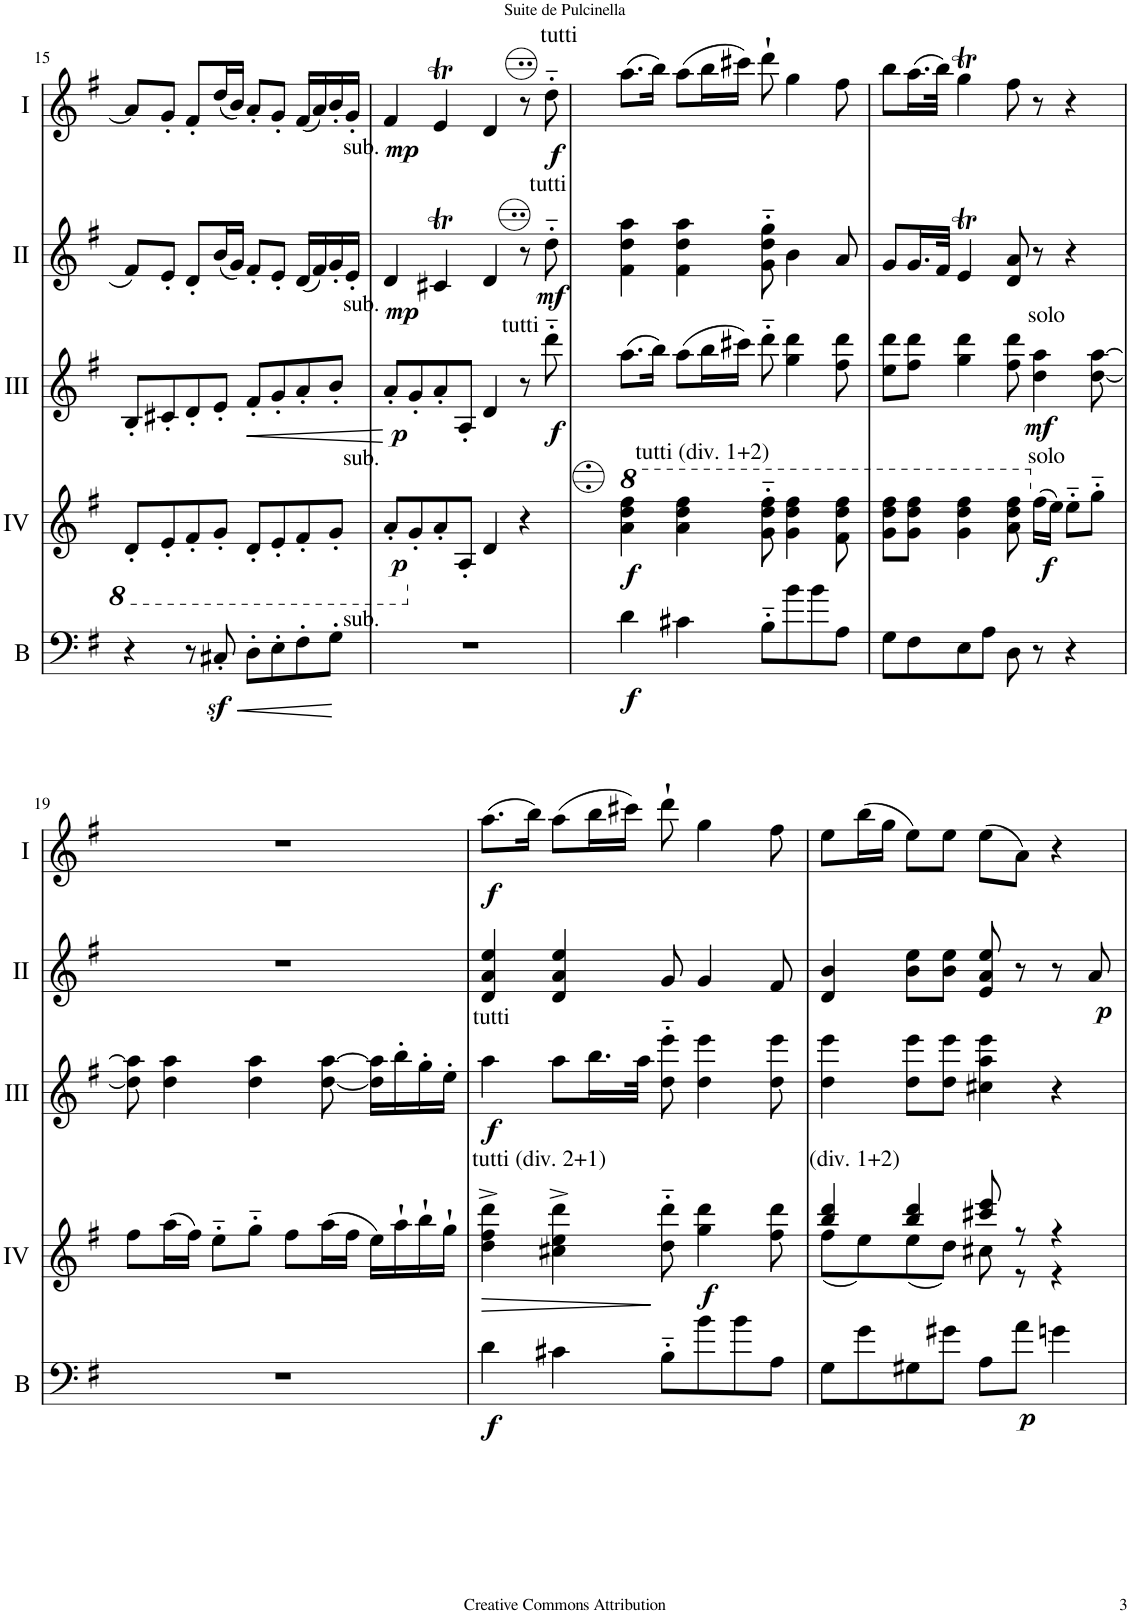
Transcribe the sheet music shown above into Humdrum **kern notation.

**kern	**dynam	**kern	**dynam	**kern	**dynam	**kern	**dynam	**kern	**dynam
*part5	*part5	*part4	*part4	*part3	*part3	*part2	*part2	*part1	*part1
*staff5	*staff5	*staff4	*staff4	*staff3	*staff3	*staff2	*staff2	*staff1	*staff1
*I"Bass	*	*I"Acc. 4	*	*I"Acc. 3	*	*I"Acc. 2	*	*I"Acc. 1	*
*I'B	*	*	*	*	*	*	*	*	*
!!LO:PB:g=z
*clefF4	*	*clefG2	*	*clefG2	*	*clefG2	*	*clefG2	*
*Trd7c12	*	*Trd7c12	*	*Trd7c12	*	*	*	*	*
*k[f#]	*	*k[f#]	*	*k[f#]	*	*k[f#]	*	*k[f#]	*
*M4/4	*	*M4/4	*	*M4/4	*	*M4/4	*	*M4/4	*
*met(c)	*	*met(c)	*	*met(c)	*	*met(c)	*	*met(c)	*
=15	=15	=15	=15	=15	=15	=15	=15	=15	=15
4r	.	8D'/L	.	8B'/L	.	8f#/L	.	8a/L]	.
.	.	8E'/	.	8c#X'/	.	8e'/J	.	8g'/J	.
8r	.	8F#'/	.	8d'/	.	8d'/L	.	8f#'/L	.
!	!LO:HP:b	!	!	!	!	!	!	!	!
8C#Xz<'/	<	8G'/J	.	8e'/J	.	(16b/L	.	(16dd/L	.
.	.	.	.	.	.	16g/JJ)	.	16b/JJ)	.
!	!	!	!	!	!LO:HP:b	!	!	!	!
8D'\L	.	8D'/L	.	8f#'/L	<	8f#'/L	.	8a'/L	.
8E'\	.	8E'/	.	8g'/	.	8e'/J	.	8g'/J	.
8F#'\	.	8F#'/	.	8a'/	.	(16d/LL	.	(16f#/LL	.
.	.	.	.	.	.	16f#/)	.	16a/)	.
8G'\J	.	8G'/J	.	8b'/J	.	16g'/	.	16b'/	.
.	.	.	.	.	.	16e'/JJ	.	16g'/JJ	.
.	[	.	.	.	[	.	.	.	.
=16	=16	=16	=16	=16	=16	=16	=16	=16	=16
!	!	!	!	!	!	!	!	!LO:TX:b:t=sub.	!
!	!	!	!	!	!	!LO:TX:b:t=sub.	!	!	!
!	!	!	!	!LO:TX:b:t=sub.	!	!	!	!	!
!	!	!LO:TX:b:t=sub.	!	!	!	!	!	!	!
!	!	!	!LO:DY:b	!	!LO:DY:b	!	!LO:DY:b	!	!LO:DY:b
1r	.	8A'/L	p	8a'/L	p	4d/	mp	4f#/	mp
.	.	8g'/	.	8g'/	.	.	.	.	.
.	.	8a'/	.	8a'/	.	4c#Xt/	.	4eT/	.
.	.	8A'/J	.	8A'/J	.	.	.	.	.
.	.	4d/	.	4d/	.	4d/	.	4d/	.
.	.	4r	.	8r	.	8r	.	8r	.
!	!	!	!	!	!	!	!	!LO:TX:a:t=tutti	!
!	!	!	!	!	!	!LO:TX:a:t=tutti	!	!	!
!	!	!	!	!LO:TX:a:t=tutti	!	!	!	!	!
!	!	!	!	!	!LO:DY:b	!	!LO:DY:b	!	!LO:DY:b
.	.	.	.	8ddd'~\	f	8dd'~\	mf	8dd'~\	f
=17	=17	=17	=17	=17	=17	=17	=17	=17	=17
*	*	*8va	*	*	*	*	*	*	*
!	!	!LO:TX:a:t=tutti (div. 1+2)	!	!	!	!	!	!	!
!	!LO:DY:b	!	!LO:DY:b	!	!	!	!	!	!
4d\	f	4aa\ 4ddd\ 4fff#\	f	(8.aa\L	.	4f#\ 4dd\ 4aa\	.	(8.aa\L	.
.	.	.	.	16bb\Jk)	.	.	.	16bb\Jk)	.
4c#X\	.	4aa\ 4ddd\ 4fff#\	.	(8aa\L	.	4f#\ 4dd\ 4aa\	.	(8aa\L	.
.	.	.	.	16bb\L	.	.	.	16bb\L	.
.	.	.	.	16ccc#X\JJ)	.	.	.	16ccc#X\JJ)	.
8B'~\L	.	8gg\'~ 8ddd\'~ 8fff#\'~	.	8ddd'~\	.	8g\'~ 8dd\'~ 8gg\'~	.	8ddd`\	.
8b\	.	4gg\ 4ddd\ 4fff#\	.	4gg\ 4ddd\	.	4b\	.	4gg\	.
8b\	.	.	.	.	.	.	.	.	.
8A\J	.	8ff#\ 8ddd\ 8fff#\	.	8ff#\ 8ddd\	.	8a/	.	8ff#\	.
=18	=18	=18	=18	=18	=18	=18	=18	=18	=18
8G\L	.	8gg\ 8ddd\ 8fff#\L	.	8ee\ 8ddd\L	.	8g/L	.	8bb\L	.
8F#\	.	8gg\ 8ddd\ 8fff#\J	.	8ff#\ 8ddd\J	.	16.g/L	.	(16.aa\L	.
.	.	.	.	.	.	32f#/JJk	.	32bb\JJk)	.
8E\	.	4gg\ 4ddd\ 4fff#\	.	4gg\ 4ddd\	.	4eT/	.	4ggT\	.
8A\J	.	.	.	.	.	.	.	.	.
8D\	.	8aa\ 8ddd\ 8fff#\	.	8ff#\ 8ddd\	.	8d/ 8a/	.	8ff#\	.
*	*	*X8va	*	*	*	*	*	*	*
!	!	!	!	!LO:TX:a:t=solo	!	!	!	!	!
!	!	!LO:TX:a:t=solo	!	!	!	!	!	!	!
!	!	!	!LO:DY:b	!	!LO:DY:b	!	!	!	!
8r	.	(16ff#\LL	f	4dd\ 4aa\	mf	8r	.	8r	.
.	.	16ee\JJ)	.	.	.	.	.	.	.
4r	.	8ee'~\L	.	.	.	4r	.	4r	.
.	.	8gg'~\J	.	[8dd\ [8aa\	.	.	.	.	.
!!LO:LB:g=z
=19	=19	=19	=19	=19	=19	=19	=19	=19	=19
1r	.	8ff#\L	.	8dd\] 8aa\]	.	1r	.	1r	.
.	.	(16aa\L	.	4dd\ 4aa\	.	.	.	.	.
.	.	16ff#\JJ)	.	.	.	.	.	.	.
.	.	8ee'~\L	.	.	.	.	.	.	.
.	.	8gg'~\J	.	4dd\ 4aa\	.	.	.	.	.
.	.	8ff#\L	.	.	.	.	.	.	.
.	.	(16aa\L	.	[8dd\ [8aa\	.	.	.	.	.
.	.	16ff#\JJ	.	.	.	.	.	.	.
.	.	16ee\LL)	.	16dd\] 16aa\]LL	.	.	.	.	.
.	.	16aa`\	.	16bb'\	.	.	.	.	.
.	.	16bb`\	.	16gg'\	.	.	.	.	.
.	.	16gg`\JJ	.	16ee'\JJ	.	.	.	.	.
=20	=20	=20	=20	=20	=20	=20	=20	=20	=20
!	!	!	!	!LO:TX:a:t=tutti	!	!	!	!	!
!	!	!LO:TX:a:t=tutti (div. 2+1)	!	!	!	!	!	!	!
!	!LO:DY:b	!	!LO:HP:b	!	!LO:DY:b	!	!	!	!LO:DY:b
4d\	f	4dd\^ 4ff#\^ 4ddd\^	>	4aa\	f	4d/ 4a/ 4ee/	.	(8.aa\L	f
.	.	.	.	.	.	.	.	16bb\Jk)	.
4c#X\	.	4cc#X\^ 4ee\^ 4ddd\^	.	8aa\L	.	4d/ 4a/ 4ee/	.	(8aa\L	.
.	.	.	.	16.bb\L	.	.	.	16bb\L	.
.	.	.	.	.	.	.	.	16ccc#X\JJ)	.
.	.	.	.	32aa\JJk	.	.	.	.	.
8B'~\L	.	8dd\'~ 8ddd\'~	]	8dd\'~ 8eee\'~	.	8g/	.	8ddd`\	.
!	!	!	!LO:DY:b	!	!	!	!	!	!
8b\	.	4gg\ 4ddd\	f	4dd\ 4eee\	.	4g/	.	4gg\	.
8b\	.	.	.	.	.	.	.	.	.
8A\J	.	8ff#\ 8ddd\	.	8dd\ 8eee\	.	8f#/	.	8ff#\	.
=21	=21	=21	=21	=21	=21	=21	=21	=21	=21
*	*	*^	*	*	*	*	*	*	*
!	!	!LO:TX:a:t=(div. 1+2)	!	!	!	!	!	!	!	!
8G\L	.	4bb/ 4ddd/	(8ff#\L	.	4dd\ 4eee\	.	4d/ 4b/	.	8ee\L	.
8g\	.	.	8ee\)	.	.	.	.	.	(16bb\L	.
.	.	.	.	.	.	.	.	.	16gg\JJ	.
8G#X\	.	4bb/ 4ddd/	(8ee\	.	8dd\ 8eee\L	.	8b\ 8ee\L	.	8ee\L)	.
8g#X\J	.	.	8dd\J)	.	8dd\ 8eee\J	.	8b\ 8ee\J	.	8ee\J	.
8A\L	.	8ccc#X/ 8eee/	8cc#X\	.	4cc#X\ 4aa\ 4eee\	.	8e/ 8a/ 8ee/	.	(8ee\L	.
!	!LO:DY:b	!	!	!	!	!	!	!	!	!
8a\J	p	8r	8r	.	.	.	8r	.	8a\J)	.
4gn\	.	4r	4r	.	4r	.	8r	.	4r	.
!	!	!	!	!	!	!	!	!LO:DY:b	!	!
.	.	.	.	.	.	.	8a/	p	.	.
*	*	*v	*v	*	*	*	*	*	*	*
=	=	=	=	=	=	=	=	=	=
*-	*-	*-	*-	*-	*-	*-	*-	*-	*-
